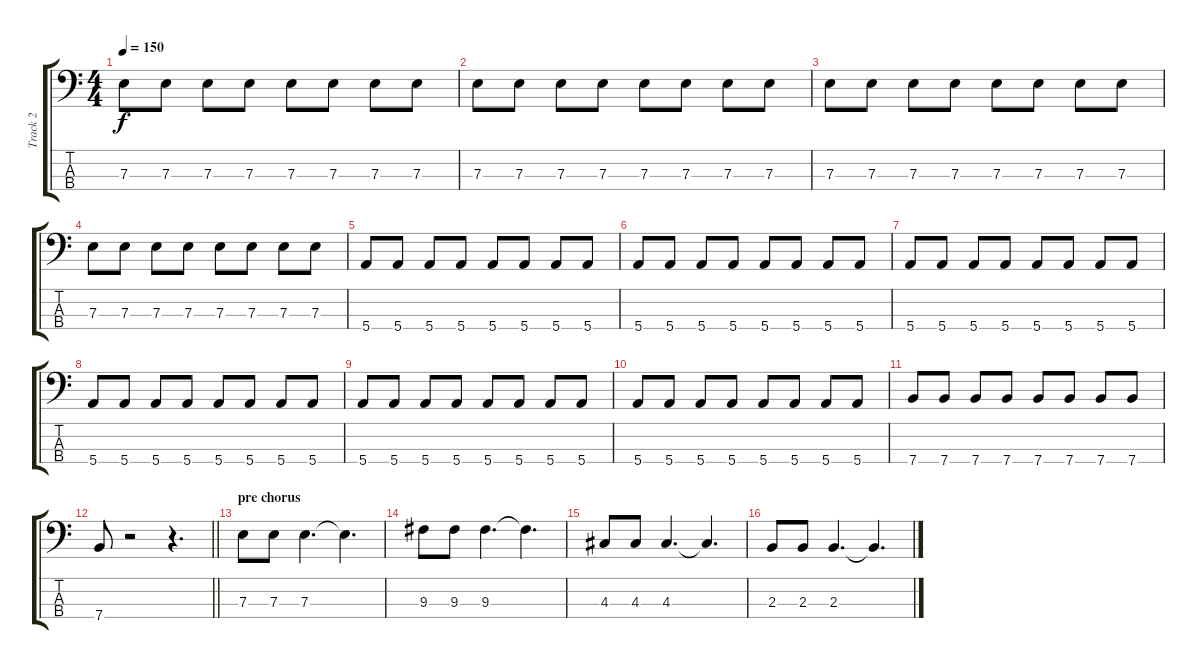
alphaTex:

\track ("Track 2" "Track 2") {instrument electricbassfinger}
\staff {score tabs}
\tuning (G2 D2 A1 E1) {hide}
\ts (4 4)
\tempo 150
\clef f4
\ks c
7.3.8{dy f} 7.3.8 7.3.8 7.3.8 7.3.8 7.3.8 7.3.8 7.3.8 |
7.3.8 7.3.8 7.3.8 7.3.8 7.3.8 7.3.8 7.3.8 7.3.8 |
7.3.8 7.3.8 7.3.8 7.3.8 7.3.8 7.3.8 7.3.8 7.3.8 |
7.3.8 7.3.8 7.3.8 7.3.8 7.3.8 7.3.8 7.3.8 7.3.8 |
5.4.8 5.4.8 5.4.8 5.4.8 5.4.8 5.4.8 5.4.8 5.4.8 |
5.4.8 5.4.8 5.4.8 5.4.8 5.4.8 5.4.8 5.4.8 5.4.8 |
5.4.8 5.4.8 5.4.8 5.4.8 5.4.8 5.4.8 5.4.8 5.4.8 |
5.4.8 5.4.8 5.4.8 5.4.8 5.4.8 5.4.8 5.4.8 5.4.8 |
5.4.8 5.4.8 5.4.8 5.4.8 5.4.8 5.4.8 5.4.8 5.4.8 |
5.4.8 5.4.8 5.4.8 5.4.8 5.4.8 5.4.8 5.4.8 5.4.8 |
7.4.8 7.4.8 7.4.8 7.4.8 7.4.8 7.4.8 7.4.8 7.4.8 |
\barLineRight lightlight
7.4.8 r.2 r.4{d} |
\section ("" "pre chorus")
7.3.8 7.3.8 7.3.4{d} 7.3{t}.4{d} |
9.3.8 9.3.8 9.3.4{d} 9.3{t}.4{d} |
4.3.8 4.3.8 4.3.4{d} 4.3{t}.4{d} |
2.3.8 2.3.8 2.3.4{d} 2.3{t}.4{d}
